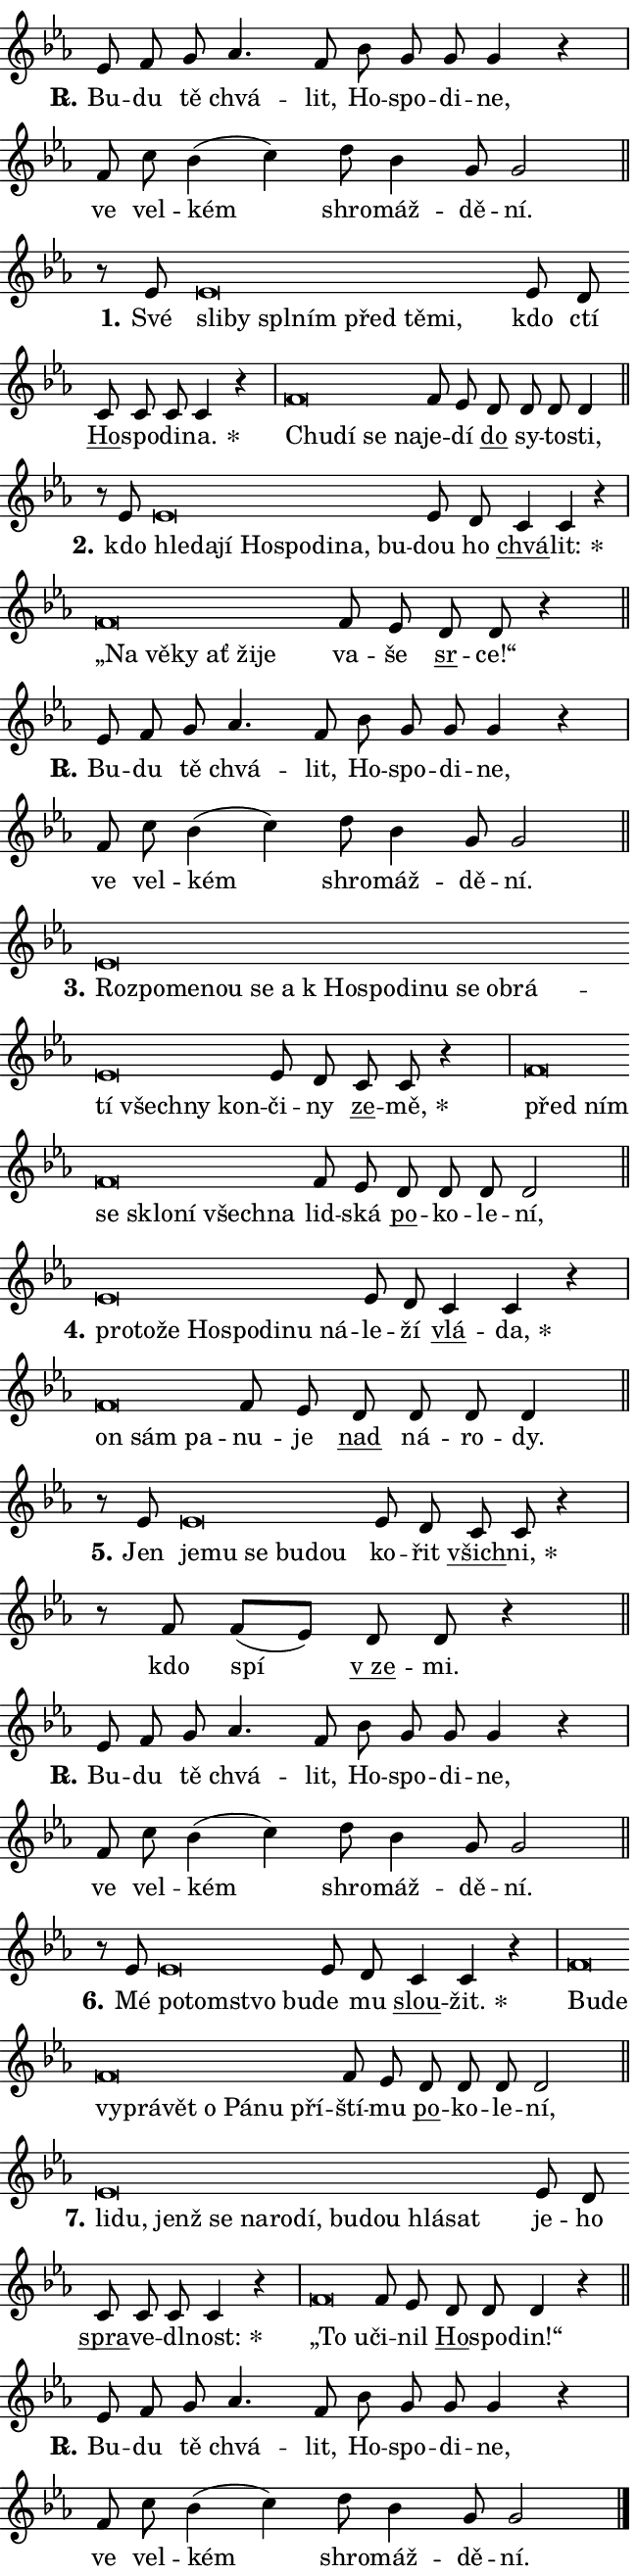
\version "2.24.0"
\header { tagline = "" }
\paper {
  indent = 0\cm
  top-margin = 0\cm
  right-margin = 0.13\cm % to fit lyric hyphens
  bottom-margin = 0\cm
  left-margin = 0\cm
  paper-width = 11\cm
  page-breaking = #ly:one-page-breaking
  system-system-spacing.basic-distance = #11
  score-system-spacing.basic-distance = #11
  ragged-last = ##f
}


%% Author: Thomas Morley
%% https://lists.gnu.org/archive/html/lilypond-user/2020-05/msg00002.html
#(define (line-position grob)
"Returns position of @var[grob} in current system:
   @code{'start}, if at first time-step
   @code{'end}, if at last time-step
   @code{'middle} otherwise
"
  (let* ((col (ly:item-get-column grob))
         (ln (ly:grob-object col 'left-neighbor))
         (rn (ly:grob-object col 'right-neighbor))
         (col-to-check-left (if (ly:grob? ln) ln col))
         (col-to-check-right (if (ly:grob? rn) rn col))
         (break-dir-left
           (and
             (ly:grob-property col-to-check-left 'non-musical #f)
             (ly:item-break-dir col-to-check-left)))
         (break-dir-right
           (and
             (ly:grob-property col-to-check-right 'non-musical #f)
             (ly:item-break-dir col-to-check-right))))
        (cond ((eqv? 1 break-dir-left) 'start)
              ((eqv? -1 break-dir-right) 'end)
              (else 'middle))))

#(define (tranparent-at-line-position vctor)
  (lambda (grob)
  "Relying on @code{line-position} select the relevant enry from @var{vctor}.
Used to determine transparency,"
    (case (line-position grob)
      ((end) (not (vector-ref vctor 0)))
      ((middle) (not (vector-ref vctor 1)))
      ((start) (not (vector-ref vctor 2))))))

noteHeadBreakVisibility =
#(define-music-function (break-visibility)(vector?)
"Makes @code{NoteHead}s transparent relying on @var{break-visibility}"
#{
  \override NoteHead.transparent =
    #(tranparent-at-line-position break-visibility)
#})

#(define delete-ledgers-for-transparent-note-heads
  (lambda (grob)
    "Reads whether a @code{NoteHead} is transparent.
If so this @code{NoteHead} is removed from @code{'note-heads} from
@var{grob}, which is supposed to be @code{LedgerLineSpanner}.
As a result ledgers are not printed for this @code{NoteHead}"
    (let* ((nhds-array (ly:grob-object grob 'note-heads))
           (nhds-list
             (if (ly:grob-array? nhds-array)
                 (ly:grob-array->list nhds-array)
                 '()))
           ;; Relies on the transparent-property being done before
           ;; Staff.LedgerLineSpanner.after-line-breaking is executed.
           ;; This is fragile ...
           (to-keep
             (remove
               (lambda (nhd)
                 (ly:grob-property nhd 'transparent #f))
               nhds-list)))
      ;; TODO find a better method to iterate over grob-arrays, similiar
      ;; to filter/remove etc for lists
      ;; For now rebuilt from scratch
      (set! (ly:grob-object grob 'note-heads)  '())
      (for-each
        (lambda (nhd)
          (ly:pointer-group-interface::add-grob grob 'note-heads nhd))
        to-keep))))

squashNotes = {
  \override NoteHead.X-extent = #'(-0.2 . 0.2)
  \override NoteHead.Y-extent = #'(-0.75 . 0)
  \override NoteHead.stencil =
    #(lambda (grob)
       (let ((pos (ly:grob-property grob 'staff-position)))
         (begin
           (if (< pos -7) (display "ERROR: Lower brevis then expected\n") (display ""))
           (if (<= pos -6) ly:text-interface::print ly:note-head::print))))
}
unSquashNotes = {
  \revert NoteHead.X-extent
  \revert NoteHead.Y-extent
  \revert NoteHead.stencil
}

hideNotes = \noteHeadBreakVisibility #begin-of-line-visible
unHideNotes = \noteHeadBreakVisibility #all-visible

% work-around for resetting accidentals
% https://lilypond.org/doc/v2.23/Documentation/notation/displaying-rhythms#unmetered-music
cadenzaMeasure = {
  \cadenzaOff
  \partial 1024 s1024
  \cadenzaOn
}

#(define-markup-command (accent layout props text) (markup?)
  "Underline accented syllable"
  (interpret-markup layout props
    #{\markup \override #'(offset . 4.3) \underline { #text }#}))

responsum = \markup \concat {
  "R" \hspace #-1.05 \path #0.1 #'((moveto 0 0.07) (lineto 0.9 0.8)) \hspace #0.05 "."
}

spaceSize = #0.6828661417322834 % exact space size for TeX Gyre Schola

\layout {
  \context {
    \Staff
    \remove "Time_signature_engraver"
    \override LedgerLineSpanner.after-line-breaking = #delete-ledgers-for-transparent-note-heads
  }
  \context {
    \Lyrics {
      \override LyricSpace.minimum-distance = \spaceSize
      \override LyricText.font-name = #"TeX Gyre Schola"
      \override LyricText.font-size = 1
      \override StanzaNumber.font-name = #"TeX Gyre Schola Bold"
      \override StanzaNumber.font-size = 1
    }
  }
  \context {
    \Score 
    \override NoteHead.text =
      #(lambda (grob) 
        (let ((pos (ly:grob-property grob 'staff-position)))
          #{\markup {
            \combine
              \halign #-0.55 \raise #(if (= pos -6) 0 0.5) \override #'(thickness . 2) \draw-line #'(3.2 . 0)
              \musicglyph "noteheads.sM1"
          }#}))
  }
}

% magnetic-lyrics.ily
%
%   written by
%     Jean Abou Samra <jean@abou-samra.fr>
%     Werner Lemberg <wl@gnu.org>
%
%   adapted by
%     Jiri Hon <jiri.hon@gmail.com>
%
% Version 2022-Apr-15

% https://www.mail-archive.com/lilypond-user@gnu.org/msg149350.html

#(define (Left_hyphen_pointer_engraver context)
   "Collect syllable-hyphen-syllable occurrences in lyrics and store
them in properties.  This engraver only looks to the left.  For
example, if the lyrics input is @code{foo -- bar}, it does the
following.

@itemize @bullet
@item
Set the @code{text} property of the @code{LyricHyphen} grob between
@q{foo} and @q{bar} to @code{foo}.

@item
Set the @code{left-hyphen} property of the @code{LyricText} grob with
text @q{foo} to the @code{LyricHyphen} grob between @q{foo} and
@q{bar}.
@end itemize

Use this auxiliary engraver in combination with the
@code{lyric-@/text::@/apply-@/magnetic-@/offset!} hook."
   (let ((hyphen #f)
         (text #f))
     (make-engraver
      (acknowledgers
       ((lyric-syllable-interface engraver grob source-engraver)
        (set! text grob)))
      (end-acknowledgers
       ((lyric-hyphen-interface engraver grob source-engraver)
        ;(when (not (grob::has-interface grob 'lyric-space-interface))
          (set! hyphen grob)));)
      ((stop-translation-timestep engraver)
       (when (and text hyphen)
         (ly:grob-set-object! text 'left-hyphen hyphen))
       (set! text #f)
       (set! hyphen #f)))))

#(define (lyric-text::apply-magnetic-offset! grob)
   "If the space between two syllables is less than the value in
property @code{LyricText@/.details@/.squash-threshold}, move the right
syllable to the left so that it gets concatenated with the left
syllable.

Use this function as a hook for
@code{LyricText@/.after-@/line-@/breaking} if the
@code{Left_@/hyphen_@/pointer_@/engraver} is active."
   (let ((hyphen (ly:grob-object grob 'left-hyphen #f)))
     (when hyphen
       (let ((left-text (ly:spanner-bound hyphen LEFT)))
         (when (grob::has-interface left-text 'lyric-syllable-interface)
           (let* ((common (ly:grob-common-refpoint grob left-text X))
                  (this-x-ext (ly:grob-extent grob common X))
                  (left-x-ext
                   (begin
                     ;; Trigger magnetism for left-text.
                     (ly:grob-property left-text 'after-line-breaking)
                     (ly:grob-extent left-text common X)))
                  ;; `delta` is the gap width between two syllables.
                  (delta (- (interval-start this-x-ext)
                            (interval-end left-x-ext)))
                  (details (ly:grob-property grob 'details))
                  (threshold (assoc-get 'squash-threshold details 0.2)))
             (when (< delta threshold)
               (let* (;; We have to manipulate the input text so that
                      ;; ligatures crossing syllable boundaries are not
                      ;; disabled.  For languages based on the Latin
                      ;; script this is essentially a beautification.
                      ;; However, for non-Western scripts it can be a
                      ;; necessity.
                      (lt (ly:grob-property left-text 'text))
                      (rt (ly:grob-property grob 'text))
                      (is-space (grob::has-interface hyphen 'lyric-space-interface))
                      (space (if is-space " " ""))
                      (extra-delta (if is-space spaceSize 0))
                      ;; Append new syllable.
                      (ltrt-space (if (and (string? lt) (string? rt))
                                (string-append lt space rt)
                                (make-concat-markup (list lt space rt))))
                      ;; Right-align `ltrt` to the right side.
                      (ltrt-space-markup (grob-interpret-markup
                               grob
                               (make-translate-markup
                                (cons (interval-length this-x-ext) 0)
                                (make-right-align-markup ltrt-space)))))
                 (begin
                   ;; Don't print `left-text`.
                   (ly:grob-set-property! left-text 'stencil #f)
                   ;; Set text and stencil (which holds all collected
                   ;; syllables so far) and shift it to the left.
                   (ly:grob-set-property! grob 'text ltrt-space)
                   (ly:grob-set-property! grob 'stencil ltrt-space-markup)
                   (ly:grob-translate-axis! grob (- (- delta extra-delta)) X))))))))))


#(define (lyric-hyphen::displace-bounds-first grob)
   ;; Make very sure this callback isn't triggered too early.
   (let ((left (ly:spanner-bound grob LEFT))
         (right (ly:spanner-bound grob RIGHT)))
     (ly:grob-property left 'after-line-breaking)
     (ly:grob-property right 'after-line-breaking)
     (ly:lyric-hyphen::print grob)))

squashThreshold = #0.4

\layout {
  \context {
    \Lyrics
    \consists #Left_hyphen_pointer_engraver
    \override LyricText.after-line-breaking =
      #lyric-text::apply-magnetic-offset!
    \override LyricHyphen.stencil = #lyric-hyphen::displace-bounds-first
    \override LyricText.details.squash-threshold = \squashThreshold
    \override LyricHyphen.minimum-distance = 0
    \override LyricHyphen.minimum-length = \squashThreshold
  }
}

squashText = \override LyricText.details.squash-threshold = 9999
unSquashText = \override LyricText.details.squash-threshold = \squashThreshold

leftText = \override LyricText.self-alignment-X = #LEFT
unLeftText = \revert LyricText.self-alignment-X

starOffset = #(lambda (grob) 
                (let ((x_offset (ly:self-alignment-interface::aligned-on-x-parent grob)))
                  (if (= x_offset 0) 0 (+ x_offset 1.2))))

star = #(define-music-function (syllable)(string?)
"Append star separator at the end of a syllable"
#{
  \once \override LyricText.X-offset = #starOffset
  \lyricmode { \markup {
    #syllable
    \override #'((font-name . "TeX Gyre Schola Bold")) \hspace #0.2 \lower #0.65 \larger "*"
  } }
#})

starAccent = #(define-music-function (syllable)(string?)
"Append star separator at the end of a syllable and make accent"
#{
  \once \override LyricText.X-offset = #starOffset
  \lyricmode { \markup {
    \accent #syllable
    \override #'((font-name . "TeX Gyre Schola Bold")) \hspace #0.2 \lower #0.65 \larger "*"
  } }
#})

breath = #(define-music-function (syllable)(string?)
"Append breathing indicator at the end of a syllable"
#{
  \lyricmode { \markup { #syllable "+" } }
#})

optionalBreath = #(define-music-function (syllable)(string?)
"Append optional breathing indicator at the end of a syllable"
#{
  \lyricmode { \markup { #syllable "(+)" } }
#})


\score {
    <<
        \new Voice = "melody" { \cadenzaOn \key es \major \relative { es'8 f g as4. f8 \bar "" bes g g g4 r \cadenzaMeasure \bar "|" f8 c' \bar "" bes4( c) \bar "" d8 bes4 g8 g2 \cadenzaMeasure \bar "||" \break } }
        \new Lyrics \lyricsto "melody" { \lyricmode { \set stanza = \responsum
Bu -- du tě chvá -- lit, Ho -- spo -- di -- ne, ve vel -- kém shro -- máž -- dě -- ní. } }
    >>
    \layout {}
}

\score {
    <<
        \new Voice = "melody" { \cadenzaOn \key es \major \relative { r8 es'8 \squashNotes es\breve*1/16 \hideNotes \breve*1/16 \bar "" \breve*1/16 \bar "" \breve*1/16 \bar "" \breve*1/16 \bar "" \breve*1/16 \breve*1/16 \bar "" \unHideNotes \unSquashNotes es8 d \bar "" c c c c4 r \cadenzaMeasure \bar "|" \squashNotes f\breve*1/16 \hideNotes \breve*1/16 \bar "" \breve*1/16 \breve*1/16 \bar "" \unHideNotes \unSquashNotes f8 es \bar "" d d d d4 \cadenzaMeasure \bar "||" \break } }
        \new Lyrics \lyricsto "melody" { \lyricmode { \set stanza = "1."
Své \leftText sli -- \squashText by spl -- ním před tě -- mi, \unLeftText \unSquashText kdo ctí \markup \accent Ho -- spo -- di -- \star na. \leftText Chu -- \squashText dí se na -- \unLeftText \unSquashText je -- dí \markup \accent do sy -- to -- sti, } }
    >>
    \layout {}
}

\score {
    <<
        \new Voice = "melody" { \cadenzaOn \key es \major \relative { r8 es'8 \squashNotes es\breve*1/16 \hideNotes \breve*1/16 \bar "" \breve*1/16 \bar "" \breve*1/16 \bar "" \breve*1/16 \bar "" \breve*1/16 \bar "" \breve*1/16 \breve*1/16 \bar "" \unHideNotes \unSquashNotes es8 d \bar "" c4 c r \cadenzaMeasure \bar "|" \squashNotes f\breve*1/16 \hideNotes \breve*1/16 \bar "" \breve*1/16 \bar "" \breve*1/16 \bar "" \breve*1/16 \breve*1/16 \bar "" \unHideNotes \unSquashNotes f8 es \bar "" d8 d r4 \cadenzaMeasure \bar "||" \break } }
        \new Lyrics \lyricsto "melody" { \lyricmode { \set stanza = "2."
kdo \leftText hle -- \squashText da -- jí Ho -- spo -- di -- na, bu -- \unLeftText \unSquashText dou ho \markup \accent chvá -- \star lit: \leftText „Na \squashText vě -- ky ať ži -- je \unLeftText \unSquashText va -- še \markup \accent sr -- ce!“ } }
    >>
    \layout {}
}

\score {
    <<
        \new Voice = "melody" { \cadenzaOn \key es \major \relative { es'8 f g as4. f8 \bar "" bes g g g4 r \cadenzaMeasure \bar "|" f8 c' \bar "" bes4( c) \bar "" d8 bes4 g8 g2 \cadenzaMeasure \bar "||" \break } }
        \new Lyrics \lyricsto "melody" { \lyricmode { \set stanza = \responsum
Bu -- du tě chvá -- lit, Ho -- spo -- di -- ne, ve vel -- kém shro -- máž -- dě -- ní. } }
    >>
    \layout {}
}

\score {
    <<
        \new Voice = "melody" { \cadenzaOn \key es \major \relative { \squashNotes es'\breve*1/16 \hideNotes \breve*1/16 \bar "" \breve*1/16 \bar "" \breve*1/16 \bar "" \breve*1/16 \bar "" \breve*1/16 \bar "" \breve*1/16 \bar "" \breve*1/16 \bar "" \breve*1/16 \bar "" \breve*1/16 \bar "" \breve*1/16 \bar "" \breve*1/16 \bar "" \breve*1/16 \bar "" \breve*1/16 \bar "" \breve*1/16 \bar "" \breve*1/16 \breve*1/16 \bar "" \unHideNotes \unSquashNotes es8 d \bar "" c c r4 \cadenzaMeasure \bar "|" \squashNotes f\breve*1/16 \hideNotes \breve*1/16 \bar "" \breve*1/16 \bar "" \breve*1/16 \bar "" \breve*1/16 \bar "" \breve*1/16 \breve*1/16 \bar "" \unHideNotes \unSquashNotes f8 es \bar "" d d d d2 \cadenzaMeasure \bar "||" \break } }
        \new Lyrics \lyricsto "melody" { \lyricmode { \set stanza = "3."
\leftText Roz -- \squashText po -- me -- nou se a "k Ho" -- spo -- di -- nu se ob -- rá -- tí všech -- ny kon -- \unLeftText \unSquashText či -- ny \markup \accent ze -- \star mě, \leftText před \squashText ním se sklo -- ní všech -- na \unLeftText \unSquashText lid -- ská \markup \accent po -- ko -- le -- ní, } }
    >>
    \layout {}
}

\score {
    <<
        \new Voice = "melody" { \cadenzaOn \key es \major \relative { \squashNotes es'\breve*1/16 \hideNotes \breve*1/16 \bar "" \breve*1/16 \bar "" \breve*1/16 \bar "" \breve*1/16 \bar "" \breve*1/16 \bar "" \breve*1/16 \breve*1/16 \bar "" \unHideNotes \unSquashNotes es8 d \bar "" c4 c r \cadenzaMeasure \bar "|" \squashNotes f\breve*1/16 \hideNotes \breve*1/16 \breve*1/16 \bar "" \unHideNotes \unSquashNotes f8 es \bar "" d d d d4 \cadenzaMeasure \bar "||" \break } }
        \new Lyrics \lyricsto "melody" { \lyricmode { \set stanza = "4."
\leftText pro -- \squashText to -- že Ho -- spo -- di -- nu ná -- \unLeftText \unSquashText le -- ží \markup \accent vlá -- \star da, \leftText on \squashText sám pa -- \unLeftText \unSquashText nu -- je \markup \accent nad ná -- ro -- dy. } }
    >>
    \layout {}
}

\score {
    <<
        \new Voice = "melody" { \cadenzaOn \key es \major \relative { r8 es'8 \squashNotes es\breve*1/16 \hideNotes \breve*1/16 \bar "" \breve*1/16 \bar "" \breve*1/16 \breve*1/16 \bar "" \unHideNotes \unSquashNotes es8 d \bar "" c8 c r4 \cadenzaMeasure \bar "|" r8 f8 f8[( es)] \bar "" d8 d r4 \cadenzaMeasure \bar "||" \break } }
        \new Lyrics \lyricsto "melody" { \lyricmode { \set stanza = "5."
Jen \leftText je -- \squashText mu se bu -- dou \unLeftText \unSquashText ko -- řit \markup \accent všich -- \star ni, kdo spí \markup \accent "v ze" -- mi. } }
    >>
    \layout {}
}

\score {
    <<
        \new Voice = "melody" { \cadenzaOn \key es \major \relative { es'8 f g as4. f8 \bar "" bes g g g4 r \cadenzaMeasure \bar "|" f8 c' \bar "" bes4( c) \bar "" d8 bes4 g8 g2 \cadenzaMeasure \bar "||" \break } }
        \new Lyrics \lyricsto "melody" { \lyricmode { \set stanza = \responsum
Bu -- du tě chvá -- lit, Ho -- spo -- di -- ne, ve vel -- kém shro -- máž -- dě -- ní. } }
    >>
    \layout {}
}

\score {
    <<
        \new Voice = "melody" { \cadenzaOn \key es \major \relative { r8 es'8 \squashNotes es\breve*1/16 \hideNotes \breve*1/16 \bar "" \breve*1/16 \breve*1/16 \bar "" \unHideNotes \unSquashNotes es8 d \bar "" c4 c r \cadenzaMeasure \bar "|" \squashNotes f\breve*1/16 \hideNotes \breve*1/16 \bar "" \breve*1/16 \bar "" \breve*1/16 \bar "" \breve*1/16 \bar "" \breve*1/16 \bar "" \breve*1/16 \bar "" \breve*1/16 \breve*1/16 \bar "" \unHideNotes \unSquashNotes f8 es \bar "" d d d d2 \cadenzaMeasure \bar "||" \break } }
        \new Lyrics \lyricsto "melody" { \lyricmode { \set stanza = "6."
Mé \leftText po -- \squashText tom -- stvo bu -- \unLeftText \unSquashText de mu \markup \accent slou -- \star žit. \leftText Bu -- \squashText de vy -- prá -- vět o Pá -- nu pří -- \unLeftText \unSquashText ští -- mu \markup \accent po -- ko -- le -- ní, } }
    >>
    \layout {}
}

\score {
    <<
        \new Voice = "melody" { \cadenzaOn \key es \major \relative { \squashNotes es'\breve*1/16 \hideNotes \breve*1/16 \bar "" \breve*1/16 \bar "" \breve*1/16 \bar "" \breve*1/16 \bar "" \breve*1/16 \bar "" \breve*1/16 \bar "" \breve*1/16 \bar "" \breve*1/16 \bar "" \breve*1/16 \breve*1/16 \bar "" \unHideNotes \unSquashNotes es8 d \bar "" c c c c4 r \cadenzaMeasure \bar "|" \squashNotes f\breve*1/16 \hideNotes \breve*1/16 \bar "" \unHideNotes \unSquashNotes f8 es \bar "" d d d4 r \cadenzaMeasure \bar "||" \break } }
        \new Lyrics \lyricsto "melody" { \lyricmode { \set stanza = "7."
\leftText li -- \squashText du, jenž se na -- ro -- dí, bu -- dou hlá -- sat \unLeftText \unSquashText je -- ho \markup \accent spra -- ve -- dl -- \star nost: \leftText „To \squashText u -- \unLeftText \unSquashText či -- nil \markup \accent Ho -- spo -- din!“ } }
    >>
    \layout {}
}

\score {
    <<
        \new Voice = "melody" { \cadenzaOn \key es \major \relative { es'8 f g as4. f8 \bar "" bes g g g4 r \cadenzaMeasure \bar "|" f8 c' \bar "" bes4( c) \bar "" d8 bes4 g8 g2 \cadenzaMeasure \bar "||" \break } \bar "|." }
        \new Lyrics \lyricsto "melody" { \lyricmode { \set stanza = \responsum
Bu -- du tě chvá -- lit, Ho -- spo -- di -- ne, ve vel -- kém shro -- máž -- dě -- ní. } }
    >>
    \layout {}
}
